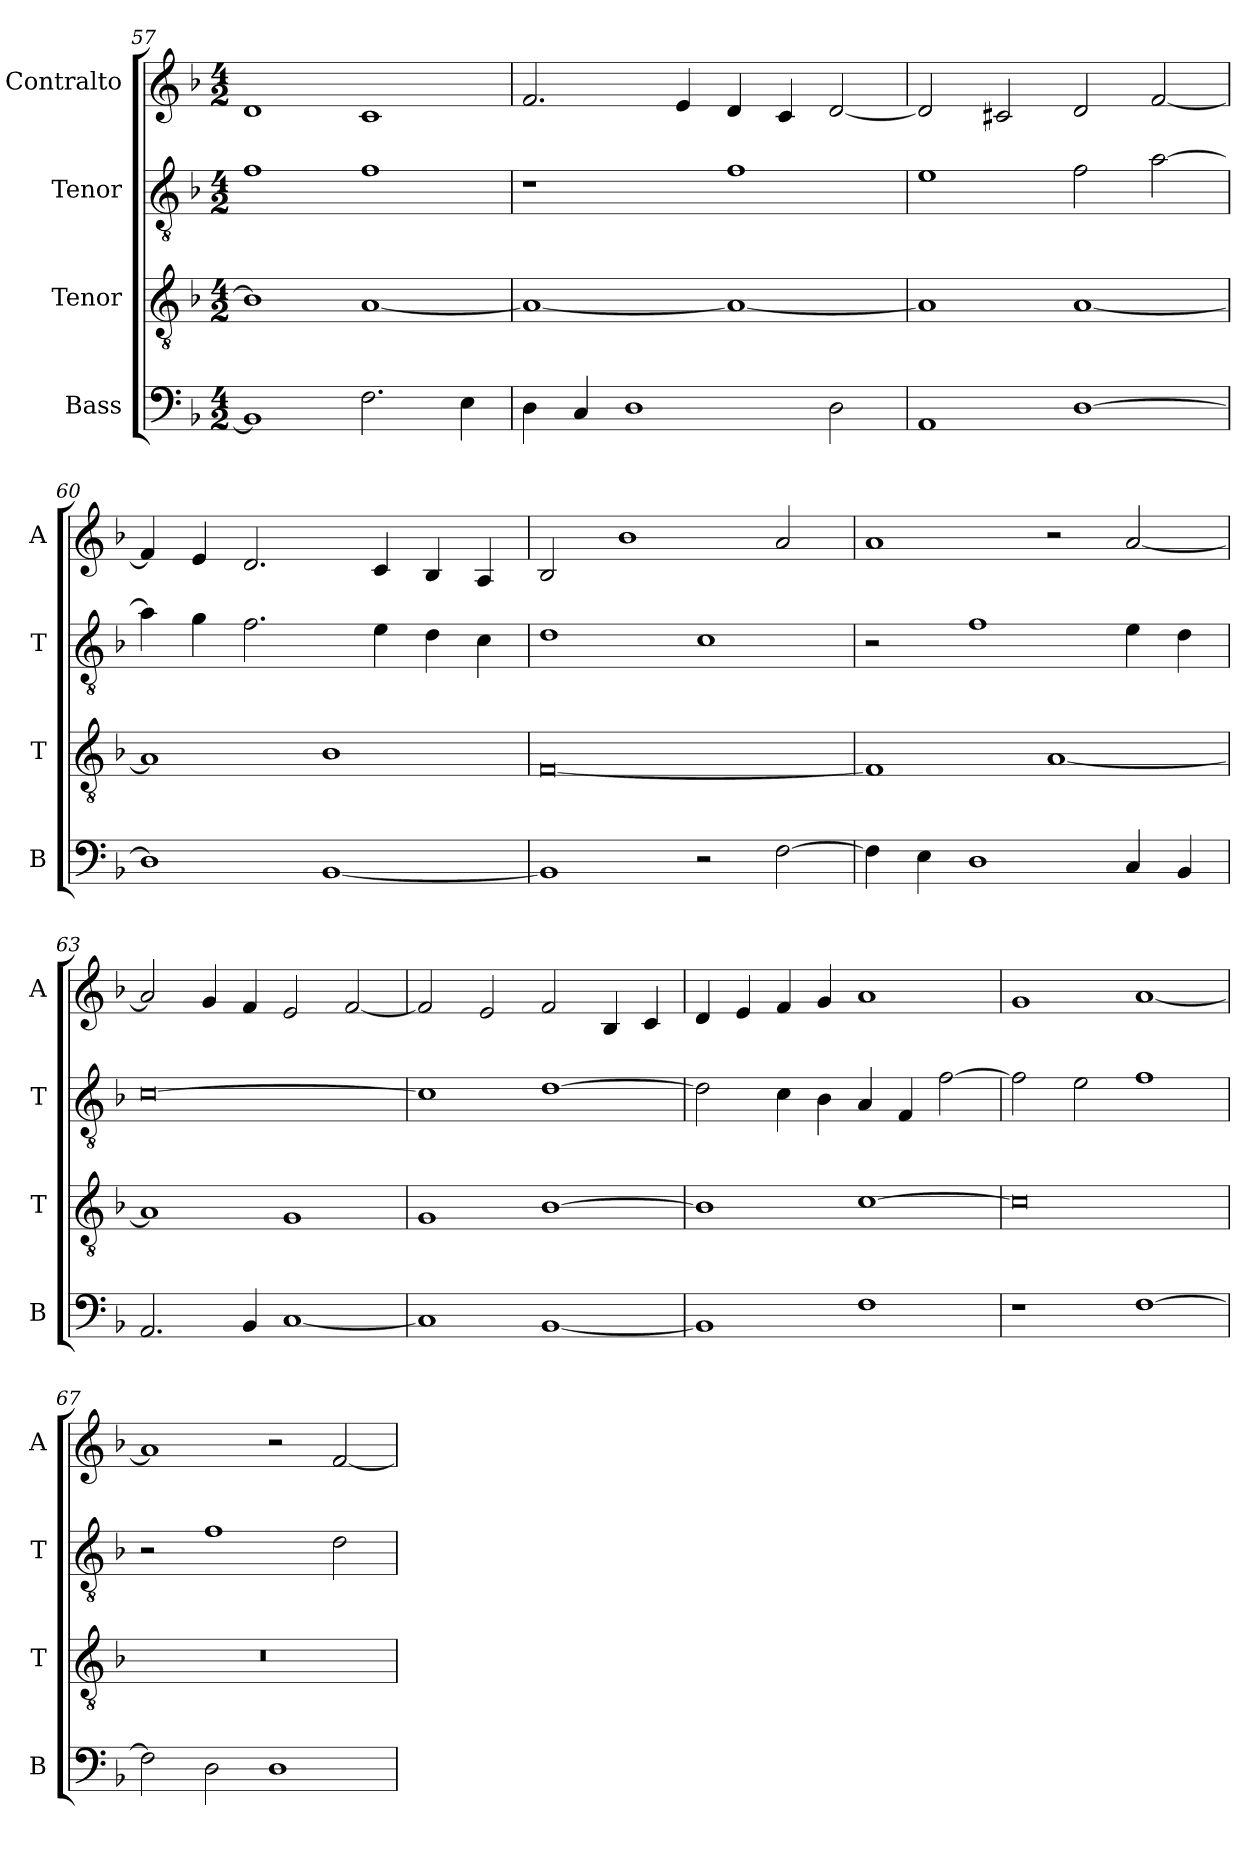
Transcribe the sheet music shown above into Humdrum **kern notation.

**kern	**kern	**kern	**kern
*part4	*part3	*part2	*part1
*staff4	*staff3	*staff2	*staff1
*I"Bass	*I"Tenor	*I"Tenor	*I"Contralto
*I'B	*I'T	*I'T	*I'A
*clefF4	*clefGv2	*clefGv2	*clefG2
*k[b-]	*k[b-]	*k[b-]	*k[b-]
*F:ion	*F:ion	*F:ion	*F:ion
*M4/2	*M4/2	*M4/2	*M4/2
=57	=57	=57	=57
1BB-]	1B-]	1f	1d
2.F	[1A	1f	1c
4E	.	.	.
=58	=58	=58	=58
4D	1A_	1r	2.f
4C	.	.	.
1D	.	.	.
.	.	.	4e
.	1A_	1f	4d
.	.	.	4c
2D	.	.	[2d
=59	=59	=59	=59
1AA	1A]	1e	2d]
.	.	.	2c#X
[1D	[1A	2f	2d
.	.	[2a	[2f
=60	=60	=60	=60
1D]	1A]	4a]	4f]
.	.	4g	4e
.	.	2.f	2.d
[1BB-	1B-	.	.
.	.	4e	4c
.	.	4d	4B-
.	.	4c	4A
=61	=61	=61	=61
1BB-]	[0F	1d	2B-
.	.	.	1b-
2r	.	1c	.
[2F	.	.	2a
=62	=62	=62	=62
4F]	1F]	2r	1a
4E	.	.	.
1D	.	1f	.
.	[1A	.	2r
4C	.	4e	[2a
4BB-	.	4d	.
=63	=63	=63	=63
2.AA	1A]	[0c	2a]
.	.	.	4g
4BB-	.	.	4f
[1C	1G	.	2e
.	.	.	[2f
=64	=64	=64	=64
1C]	1G	1c]	2f]
.	.	.	2e
[1BB-	[1B-	[1d	2f
.	.	.	4B-
.	.	.	4c
=65	=65	=65	=65
1BB-]	1B-]	2d]	4d
.	.	.	4e
.	.	4c	4f
.	.	4B-	4g
1F	[1c	4A	1a
.	.	4F	.
.	.	[2f	.
=66	=66	=66	=66
1r	0c]	2f]	1g
.	.	2e	.
[1F	.	1f	[1a
=67	=67	=67	=67
2F]	0r	2r	1a]
2D	.	1f	.
1D	.	.	2r
.	.	2d	[2f
=	=	=	=
*-	*-	*-	*-
